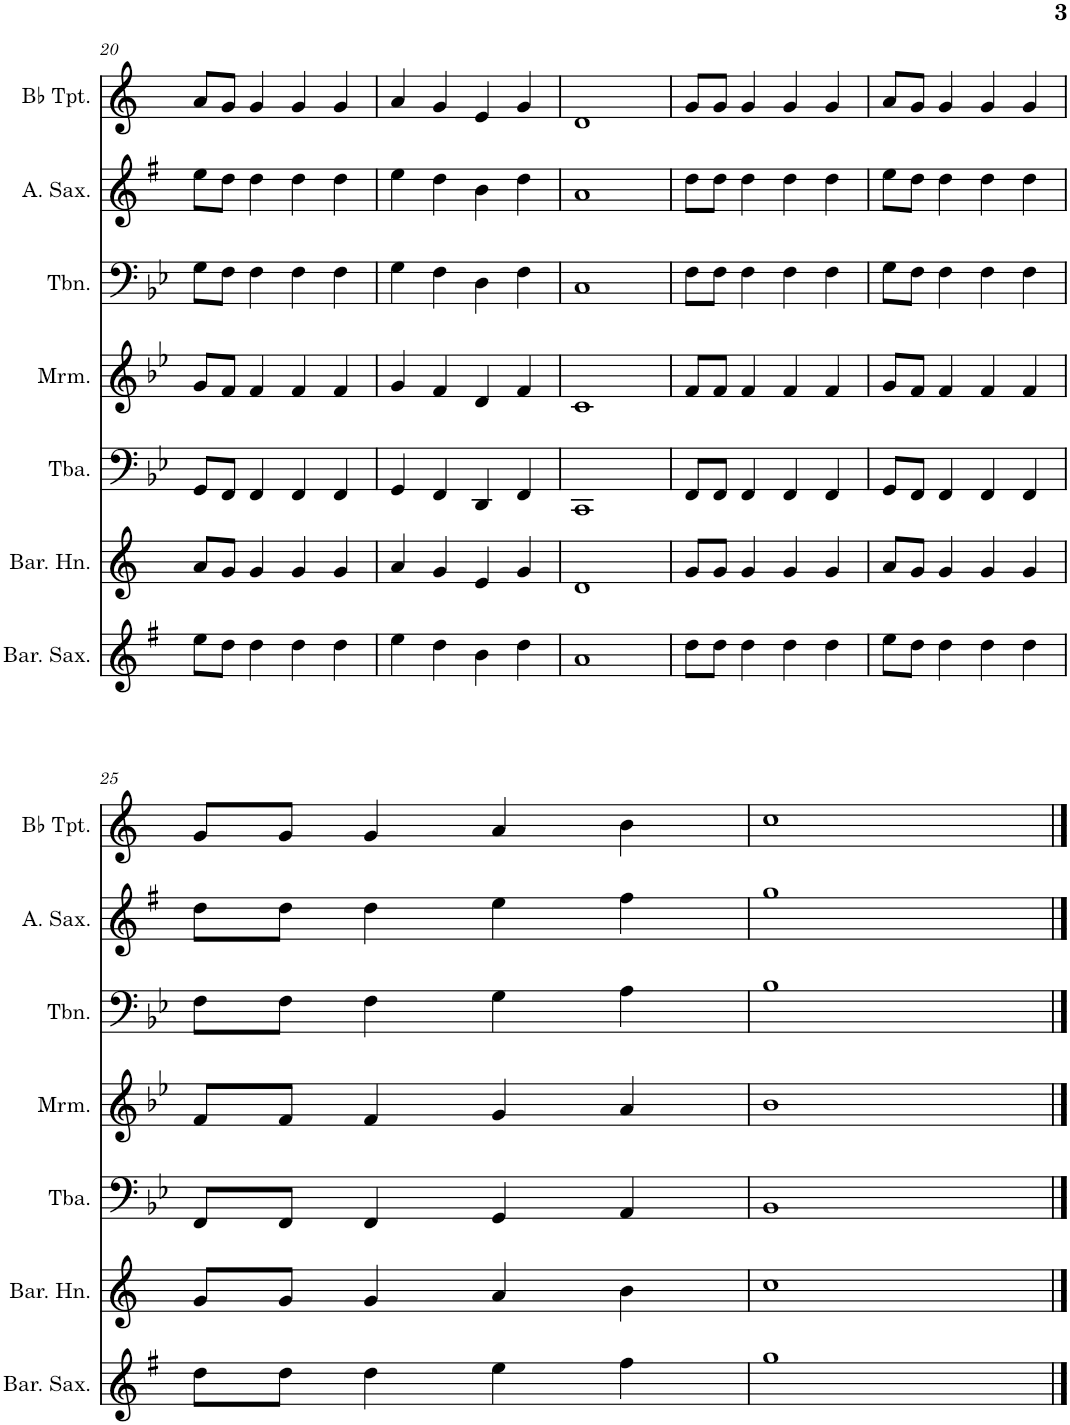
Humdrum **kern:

**kern	**kern	**kern	**kern	**kern	**kern	**kern
*part7	*part6	*part5	*part4	*part3	*part2	*part1
*staff7	*staff6	*staff5	*staff4	*staff3	*staff2	*staff1
*I"Baritone Saxophone	*I"Baritone Horn	*I"Tuba	*I"Marimba	*I"Trombone	*I"Alto Saxophone	*I"Bb Trumpet
*I'Bar. Sax.	*I'Bar. Hn.	*I'Tba.	*I'Mrm.	*I'Tbn.	*I'A. Sax.	*I'Bb Tpt.
!!LO:PB:g=z
*clefG2	*clefG2	*clefF4	*clefG2	*clefF4	*clefG2	*clefG2
*Trd12c21	*Trd8c14	*	*	*	*Trd5c9	*Trd1c2
*k[f#]	*k[]	*k[b-e-]	*k[b-e-]	*k[b-e-]	*k[f#]	*k[]
*M4/4	*M4/4	*M4/4	*M4/4	*M4/4	*M4/4	*M4/4
=20	=20	=20	=20	=20	=20	=20
8ee\L	8a/L	8GG/L	8g/L	8G\L	8ee\L	8a/L
8dd\J	8g/J	8FF/J	8f/J	8F\J	8dd\J	8g/J
4dd\	4g/	4FF/	4f/	4F\	4dd\	4g/
4dd\	4g/	4FF/	4f/	4F\	4dd\	4g/
4dd\	4g/	4FF/	4f/	4F\	4dd\	4g/
=21	=21	=21	=21	=21	=21	=21
4ee\	4a/	4GG/	4g/	4G\	4ee\	4a/
4dd\	4g/	4FF/	4f/	4F\	4dd\	4g/
4b\	4e/	4DD/	4d/	4D\	4b\	4e/
4dd\	4g/	4FF/	4f/	4F\	4dd\	4g/
=22	=22	=22	=22	=22	=22	=22
1a	1d	1CC	1c	1C	1a	1d
=23	=23	=23	=23	=23	=23	=23
8dd\L	8g/L	8FF/L	8f/L	8F\L	8dd\L	8g/L
8dd\J	8g/J	8FF/J	8f/J	8F\J	8dd\J	8g/J
4dd\	4g/	4FF/	4f/	4F\	4dd\	4g/
4dd\	4g/	4FF/	4f/	4F\	4dd\	4g/
4dd\	4g/	4FF/	4f/	4F\	4dd\	4g/
=24	=24	=24	=24	=24	=24	=24
8ee\L	8a/L	8GG/L	8g/L	8G\L	8ee\L	8a/L
8dd\J	8g/J	8FF/J	8f/J	8F\J	8dd\J	8g/J
4dd\	4g/	4FF/	4f/	4F\	4dd\	4g/
4dd\	4g/	4FF/	4f/	4F\	4dd\	4g/
4dd\	4g/	4FF/	4f/	4F\	4dd\	4g/
!!LO:LB:g=z
=25	=25	=25	=25	=25	=25	=25
8dd\L	8g/L	8FF/L	8f/L	8F\L	8dd\L	8g/L
8dd\J	8g/J	8FF/J	8f/J	8F\J	8dd\J	8g/J
4dd\	4g/	4FF/	4f/	4F\	4dd\	4g/
4ee\	4a/	4GG/	4g/	4G\	4ee\	4a/
4ff#\	4b\	4AA/	4a/	4A\	4ff#\	4b\
=26	=26	=26	=26	=26	=26	=26
1gg	1cc	1BB-	1b-	1B-	1gg	1cc
==	==	==	==	==	==	==
*-	*-	*-	*-	*-	*-	*-
